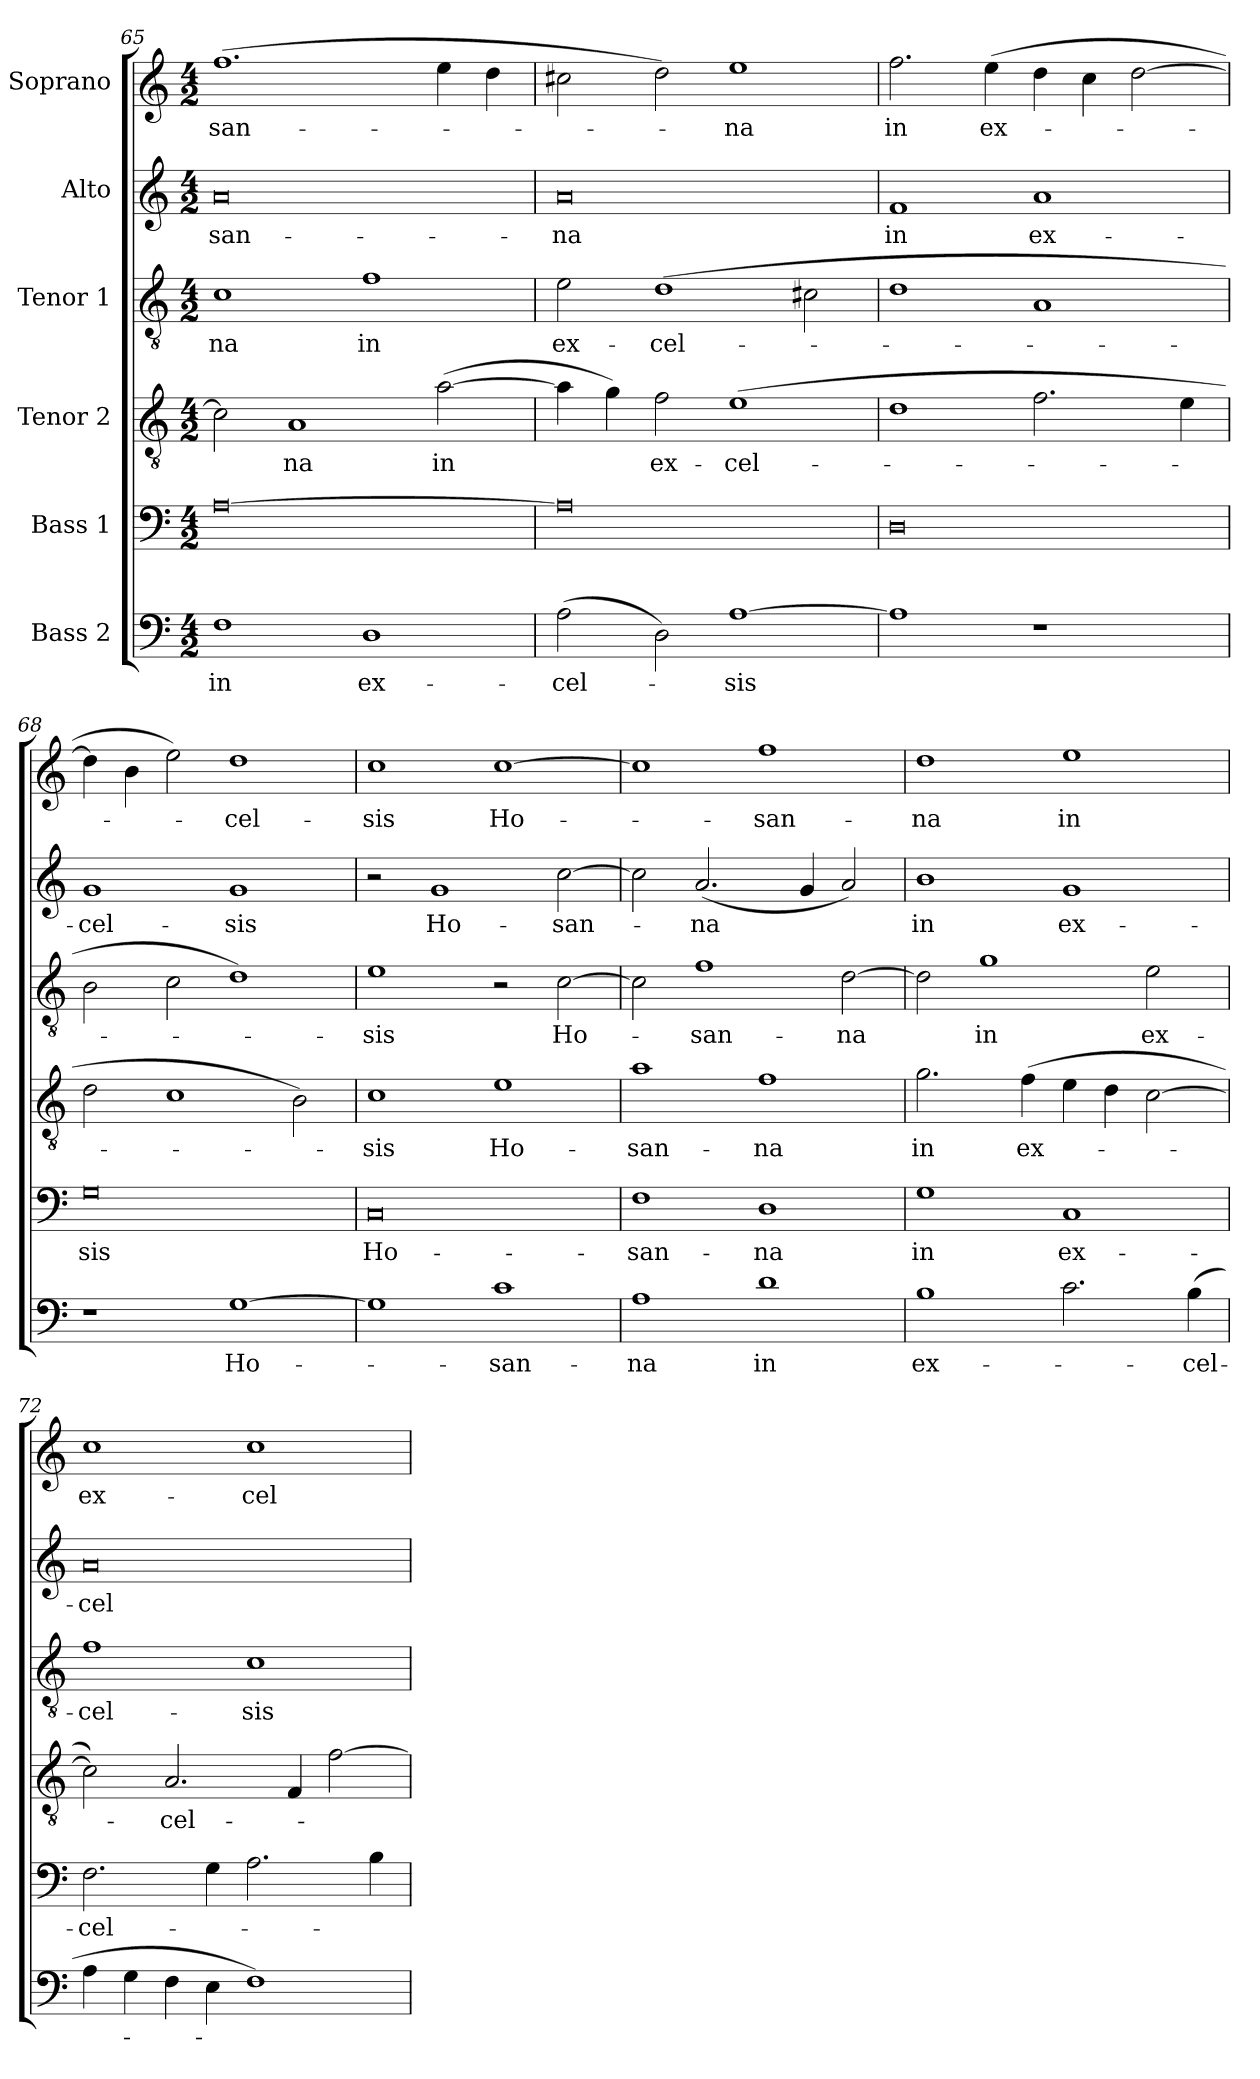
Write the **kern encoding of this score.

**kern	**text	**kern	**text	**kern	**text	**kern	**text	**kern	**text	**kern	**text
*part6	*part6	*part5	*part5	*part4	*part4	*part3	*part3	*part2	*part2	*part1	*part1
*staff6	*staff6	*staff5	*staff5	*staff4	*staff4	*staff3	*staff3	*staff2	*staff2	*staff1	*staff1
*I"Bass 2	*	*I"Bass 1	*	*I"Tenor 2	*	*I"Tenor 1	*	*I"Alto	*	*I"Soprano	*
*clefF4	*	*clefF4	*	*clefGv2	*	*clefGv2	*	*clefG2	*	*clefG2	*
*k[]	*	*k[]	*	*k[]	*	*k[]	*	*k[]	*	*k[]	*
*C:	*	*C:	*	*C:	*	*C:	*	*C:	*	*C:	*
*M4/2	*	*M4/2	*	*M4/2	*	*M4/2	*	*M4/2	*	*M4/2	*
=65	=65	=65	=65	=65	=65	=65	=65	=65	=65	=65	=65
1F	in	[0A	.	2c\]	.	1c	-na	0a	-san-	(1.ff	-san-
.	.	.	.	1A	-na	.	.	.	.	.	.
1D	ex-	.	.	.	.	1f	in	.	.	.	.
.	.	.	.	([2a\	in	.	.	.	.	4ee\	.
.	.	.	.	.	.	.	.	.	.	4dd\	.
=66	=66	=66	=66	=66	=66	=66	=66	=66	=66	=66	=66
(2A\	-cel-	0A]	.	4a\]	.	2e\	ex-	0a	-na	2cc#X\	.
.	.	.	.	4g\)	.	.	.	.	.	.	.
2D\)	.	.	.	2f\	ex-	(1d	-cel-	.	.	2dd\)	.
[1A	-sis	.	.	(1e	-cel-	.	.	.	.	1ee	-na
.	.	.	.	.	.	2c#X\	.	.	.	.	.
!!LO:PB:g=z
=67	=67	=67	=67	=67	=67	=67	=67	=67	=67	=67	=67
1A]	.	0D	.	1d	.	1d	.	1f	in	2.ff\	in
.	.	.	.	.	.	.	.	.	.	(4ee\	ex-
1r	.	.	.	2.f\	.	1A	.	1a	ex-	4dd\	.
.	.	.	.	.	.	.	.	.	.	4cc\	.
.	.	.	.	.	.	.	.	.	.	[2dd\	.
.	.	.	.	4e\	.	.	.	.	.	.	.
=68	=68	=68	=68	=68	=68	=68	=68	=68	=68	=68	=68
1r	.	0G	-sis	2d\	.	2B\	.	1g	-cel-	4dd\]	.
.	.	.	.	.	.	.	.	.	.	4b\	.
.	.	.	.	1c	.	2c\	.	.	.	2ee\)	.
[1G	Ho-	.	.	.	.	1d)	.	1g	-sis	1dd	-cel-
.	.	.	.	2B\)	.	.	.	.	.	.	.
=69	=69	=69	=69	=69	=69	=69	=69	=69	=69	=69	=69
1G]	.	0C	Ho-	1c	-sis	1e	-sis	2r	.	1cc	-sis
.	.	.	.	.	.	.	.	1g	Ho-	.	.
1c	-san-	.	.	1e	Ho-	2r	.	.	.	[1cc	Ho-
.	.	.	.	.	.	[2c\	Ho-	[2cc\	-san-	.	.
=70	=70	=70	=70	=70	=70	=70	=70	=70	=70	=70	=70
1A	-na	1F	-san-	1a	-san-	2c\]	.	2cc\]	.	1cc]	.
.	.	.	.	.	.	1f	-san-	(2.a/	-na	.	.
1d	in	1D	-na	1f	-na	.	.	.	.	1ff	-san-
.	.	.	.	.	.	.	.	4g/	.	.	.
.	.	.	.	.	.	[2d\	-na	2a/)	.	.	.
=71	=71	=71	=71	=71	=71	=71	=71	=71	=71	=71	=71
1B	ex-	1G	in	2.g\	in	2d\]	.	1b	in	1dd	-na
.	.	.	.	.	.	1g	in	.	.	.	.
.	.	.	.	(4f\	ex-	.	.	.	.	.	.
2.c\	.	1C	ex-	4e\	.	.	.	1g	ex-	1ee	in
.	.	.	.	4d\	.	.	.	.	.	.	.
.	.	.	.	[2c\	.	2e\	ex-	.	.	.	.
(4B\	-cel-	.	.	.	.	.	.	.	.	.	.
=72	=72	=72	=72	=72	=72	=72	=72	=72	=72	=72	=72
4A\	.	2.F\	-cel-	2c\])	.	1f	-cel-	0a	-cel-	1cc	ex-
4G\	.	.	.	.	.	.	.	.	.	.	.
4F\	.	.	.	2.A/	-cel-	.	.	.	.	.	.
4E\	.	4G\	.	.	.	.	.	.	.	.	.
1F)	.	2.A\	.	.	.	1c	-sis	.	.	1cc	-cel-
.	.	.	.	4F/	.	.	.	.	.	.	.
.	.	.	.	[2f\	.	.	.	.	.	.	.
.	.	4B\	.	.	.	.	.	.	.	.	.
=	=	=	=	=	=	=	=	=	=	=	=
*-	*-	*-	*-	*-	*-	*-	*-	*-	*-	*-	*-
